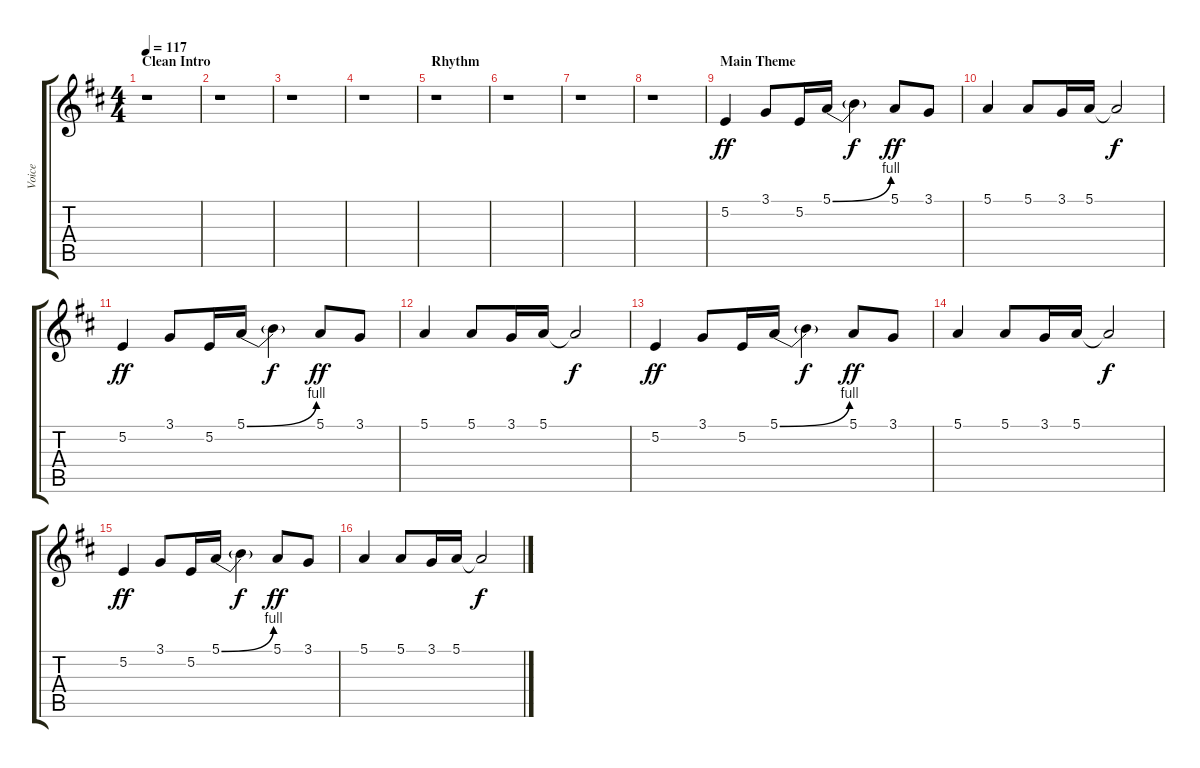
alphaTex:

\track ("Voice" "Voice") {instrument voiceoohs}
\staff {score tabs}
\tuning (E4 B3 G3 D3 A2 E2) {hide}
\ts (4 4)
\section ("" "Clean Intro")
\tempo 117
\clef g2
\ks d
r.1{dy ff instrument voiceoohs} |
r.1 |
r.1 |
r.1 |
\section ("" "Rhythm")
r.1 |
r.1 |
r.1 |
r.1 |
\section ("" "Main Theme")
5.2.4 3.1.8 5.2.16 5.1{be (bend 0 0 60 4)}.16 5.1{t}.4{dy f} 5.1.8{dy ff} 3.1.8 |
5.1.4 5.1.8 3.1.16 5.1.16 5.1{t}.2{dy f} |
5.2.4{dy ff} 3.1.8 5.2.16 5.1{be (bend 0 0 60 4)}.16 5.1{t}.4{dy f} 5.1.8{dy ff} 3.1.8 |
5.1.4 5.1.8 3.1.16 5.1.16 5.1{t}.2{dy f} |
5.2.4{dy ff} 3.1.8 5.2.16 5.1{be (bend 0 0 60 4)}.16 5.1{t}.4{dy f} 5.1.8{dy ff} 3.1.8 |
5.1.4 5.1.8 3.1.16 5.1.16 5.1{t}.2{dy f} |
5.2.4{dy ff} 3.1.8 5.2.16 5.1{be (bend 0 0 60 4)}.16 5.1{t}.4{dy f} 5.1.8{dy ff} 3.1.8 |
5.1.4 5.1.8 3.1.16 5.1.16 5.1{t}.2{dy f}
